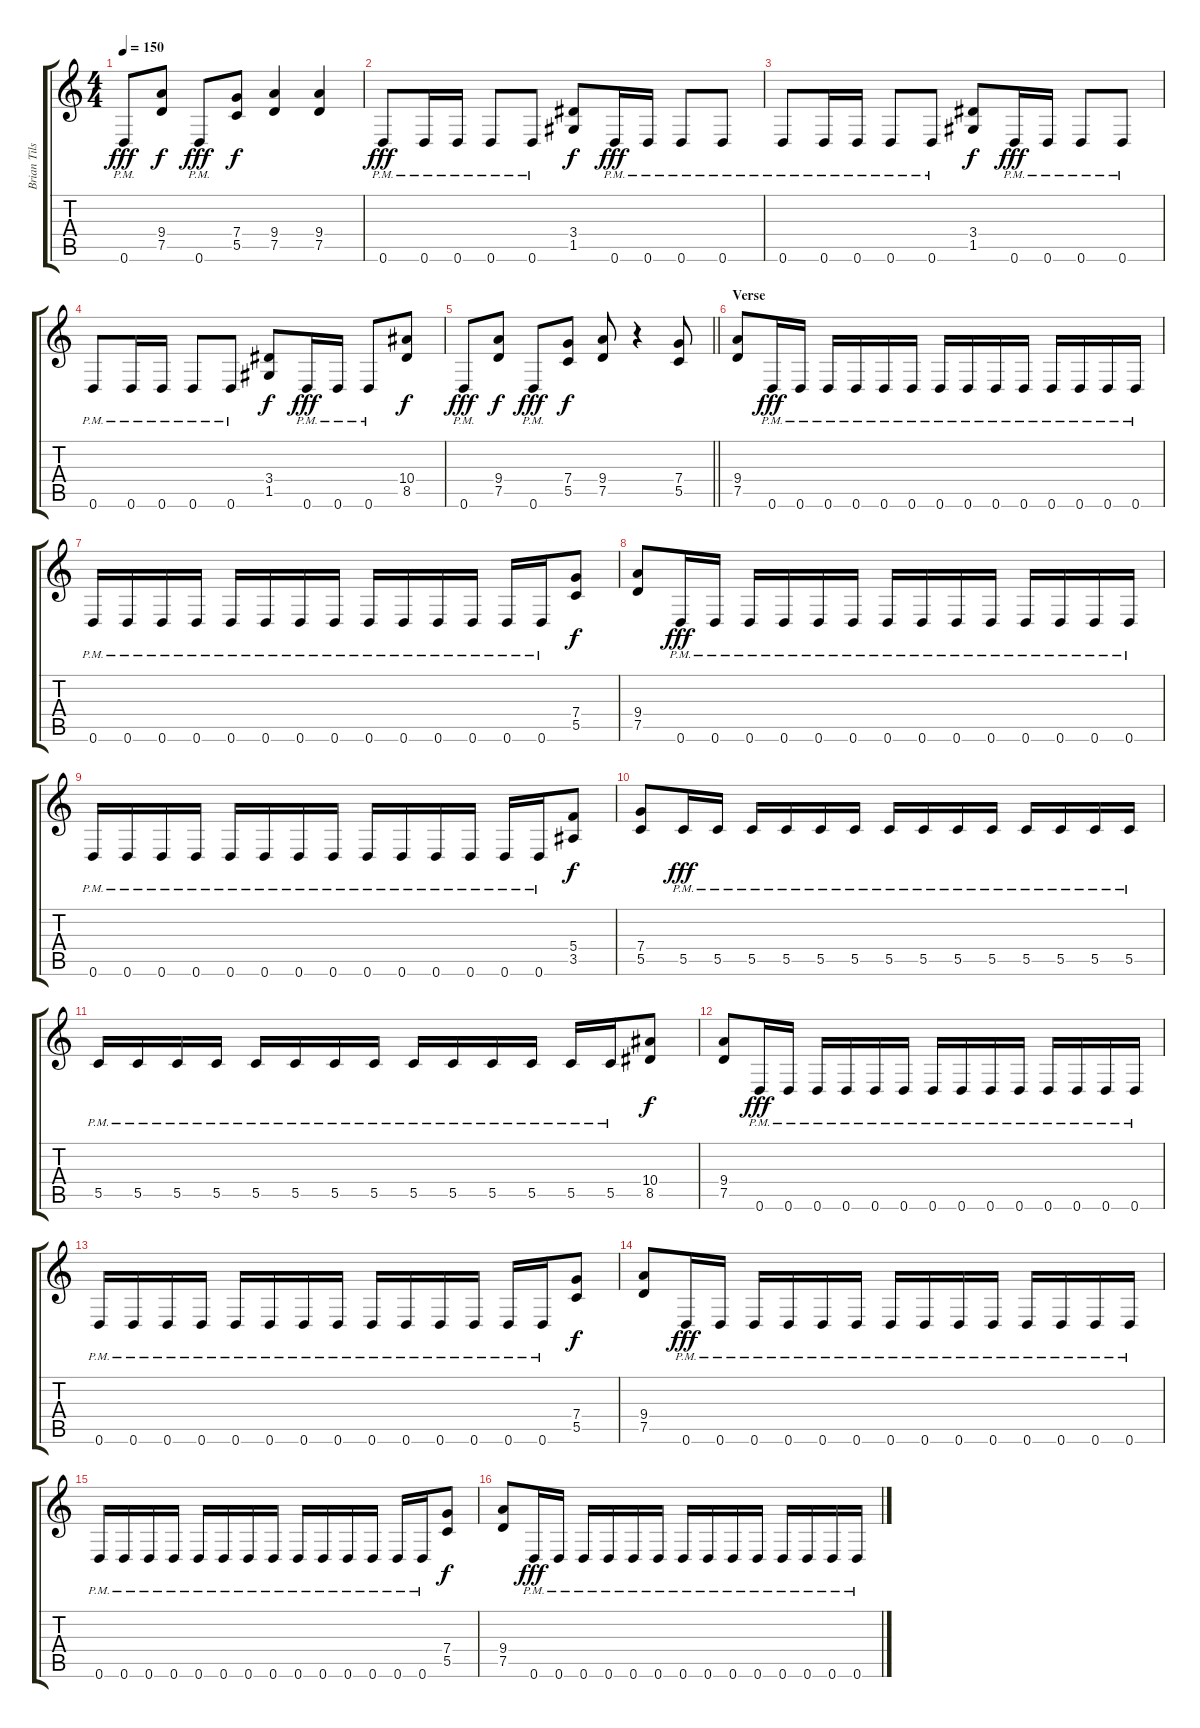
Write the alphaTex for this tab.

\track ("Brian Tilse" "Brian Tils") {instrument distortionguitar}
\staff {score tabs}
\tuning (D4 A3 F3 C3 G2 D2) {hide}
\ts (4 4)
\tempo 150
\clef g2
\ks c
0.6{pm}.8{dy fff} (9.4 7.5).8{dy f} 0.6{pm}.8{dy fff} (7.4 5.5).8{dy f} (9.4 7.5).4 (9.4 7.5).4 |
0.6{pm}.8{dy fff} 0.6{pm}.16 0.6{pm}.16 0.6{pm}.8 0.6{pm}.8 (3.4 1.5).8{dy f} 0.6{pm}.16{dy fff} 0.6{pm}.16 0.6{pm}.8 0.6{pm}.8 |
0.6{pm}.8 0.6{pm}.16 0.6{pm}.16 0.6{pm}.8 0.6{pm}.8 (3.4 1.5).8{dy f} 0.6{pm}.16{dy fff} 0.6{pm}.16 0.6{pm}.8 0.6{pm}.8 |
0.6{pm}.8 0.6{pm}.16 0.6{pm}.16 0.6{pm}.8 0.6{pm}.8 (3.4 1.5).8{dy f} 0.6{pm}.16{dy fff} 0.6{pm}.16 0.6{pm}.8 (10.4 8.5).8{dy f} |
\barLineRight lightlight
0.6{pm}.8{dy fff} (9.4 7.5).8{dy f} 0.6{pm}.8{dy fff} (7.4 5.5).8{dy f} (9.4 7.5).8 r.4 (7.4 5.5).8 |
\section ("" "Verse")
(9.4 7.5).8 0.6{pm}.16{dy fff} 0.6{pm}.16 0.6{pm}.16 0.6{pm}.16 0.6{pm}.16 0.6{pm}.16 0.6{pm}.16 0.6{pm}.16 0.6{pm}.16 0.6{pm}.16 0.6{pm}.16 0.6{pm}.16 0.6{pm}.16 0.6{pm}.16 |
0.6{pm}.16 0.6{pm}.16 0.6{pm}.16 0.6{pm}.16 0.6{pm}.16 0.6{pm}.16 0.6{pm}.16 0.6{pm}.16 0.6{pm}.16 0.6{pm}.16 0.6{pm}.16 0.6{pm}.16 0.6{pm}.16 0.6{pm}.16 (7.4 5.5).8{dy f} |
(9.4 7.5).8 0.6{pm}.16{dy fff} 0.6{pm}.16 0.6{pm}.16 0.6{pm}.16 0.6{pm}.16 0.6{pm}.16 0.6{pm}.16 0.6{pm}.16 0.6{pm}.16 0.6{pm}.16 0.6{pm}.16 0.6{pm}.16 0.6{pm}.16 0.6{pm}.16 |
0.6{pm}.16 0.6{pm}.16 0.6{pm}.16 0.6{pm}.16 0.6{pm}.16 0.6{pm}.16 0.6{pm}.16 0.6{pm}.16 0.6{pm}.16 0.6{pm}.16 0.6{pm}.16 0.6{pm}.16 0.6{pm}.16 0.6{pm}.16 (5.4 3.5).8{dy f} |
(7.4 5.5).8 5.5{pm}.16{dy fff} 5.5{pm}.16 5.5{pm}.16 5.5{pm}.16 5.5{pm}.16 5.5{pm}.16 5.5{pm}.16 5.5{pm}.16 5.5{pm}.16 5.5{pm}.16 5.5{pm}.16 5.5{pm}.16 5.5{pm}.16 5.5{pm}.16 |
5.5{pm}.16 5.5{pm}.16 5.5{pm}.16 5.5{pm}.16 5.5{pm}.16 5.5{pm}.16 5.5{pm}.16 5.5{pm}.16 5.5{pm}.16 5.5{pm}.16 5.5{pm}.16 5.5{pm}.16 5.5{pm}.16 5.5{pm}.16 (10.4 8.5).8{dy f} |
(9.4 7.5).8 0.6{pm}.16{dy fff} 0.6{pm}.16 0.6{pm}.16 0.6{pm}.16 0.6{pm}.16 0.6{pm}.16 0.6{pm}.16 0.6{pm}.16 0.6{pm}.16 0.6{pm}.16 0.6{pm}.16 0.6{pm}.16 0.6{pm}.16 0.6{pm}.16 |
0.6{pm}.16 0.6{pm}.16 0.6{pm}.16 0.6{pm}.16 0.6{pm}.16 0.6{pm}.16 0.6{pm}.16 0.6{pm}.16 0.6{pm}.16 0.6{pm}.16 0.6{pm}.16 0.6{pm}.16 0.6{pm}.16 0.6{pm}.16 (7.4 5.5).8{dy f} |
(9.4 7.5).8 0.6{pm}.16{dy fff} 0.6{pm}.16 0.6{pm}.16 0.6{pm}.16 0.6{pm}.16 0.6{pm}.16 0.6{pm}.16 0.6{pm}.16 0.6{pm}.16 0.6{pm}.16 0.6{pm}.16 0.6{pm}.16 0.6{pm}.16 0.6{pm}.16 |
0.6{pm}.16 0.6{pm}.16 0.6{pm}.16 0.6{pm}.16 0.6{pm}.16 0.6{pm}.16 0.6{pm}.16 0.6{pm}.16 0.6{pm}.16 0.6{pm}.16 0.6{pm}.16 0.6{pm}.16 0.6{pm}.16 0.6{pm}.16 (7.4 5.5).8{dy f} |
(9.4 7.5).8 0.6{pm}.16{dy fff} 0.6{pm}.16 0.6{pm}.16 0.6{pm}.16 0.6{pm}.16 0.6{pm}.16 0.6{pm}.16 0.6{pm}.16 0.6{pm}.16 0.6{pm}.16 0.6{pm}.16 0.6{pm}.16 0.6{pm}.16 0.6{pm}.16
